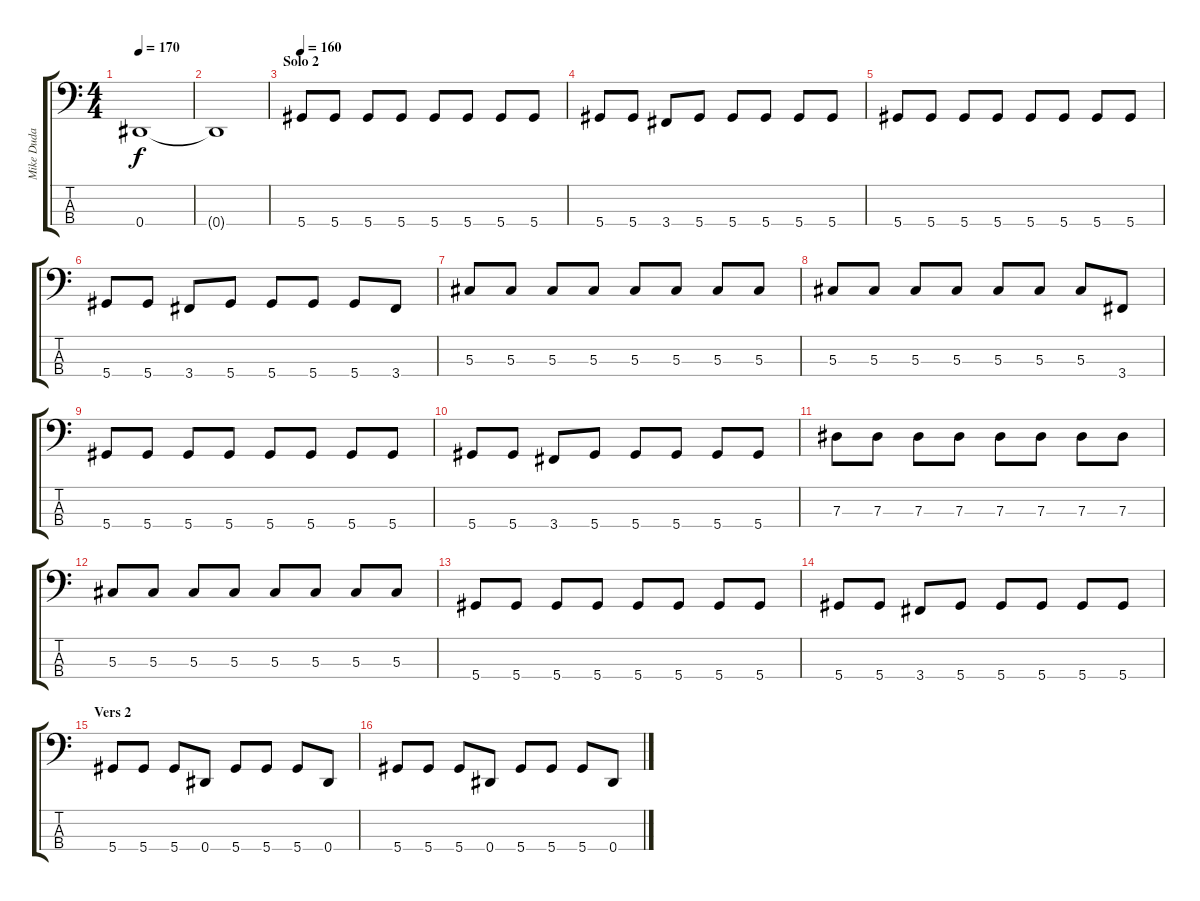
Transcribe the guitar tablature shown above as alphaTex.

\track ("Mike Duda" "Mike Duda") {instrument electricbasspick}
\staff {score tabs}
\tuning (Gb2 Db2 Ab1 Eb1) {hide}
\ts (4 4)
\tempo 170
\clef f4
\ks c
0.4.1{dy f} |
0.4{t}.1 |
\section ("" "Solo 2")
\tempo 160
5.4.8 5.4.8 5.4.8 5.4.8 5.4.8 5.4.8 5.4.8 5.4.8 |
5.4.8 5.4.8 3.4.8 5.4.8 5.4.8 5.4.8 5.4.8 5.4.8 |
5.4.8 5.4.8 5.4.8 5.4.8 5.4.8 5.4.8 5.4.8 5.4.8 |
5.4.8 5.4.8 3.4.8 5.4.8 5.4.8 5.4.8 5.4.8 3.4.8 |
5.3.8 5.3.8 5.3.8 5.3.8 5.3.8 5.3.8 5.3.8 5.3.8 |
5.3.8 5.3.8 5.3.8 5.3.8 5.3.8 5.3.8 5.3.8 3.4.8 |
5.4.8 5.4.8 5.4.8 5.4.8 5.4.8 5.4.8 5.4.8 5.4.8 |
5.4.8 5.4.8 3.4.8 5.4.8 5.4.8 5.4.8 5.4.8 5.4.8 |
7.3.8 7.3.8 7.3.8 7.3.8 7.3.8 7.3.8 7.3.8 7.3.8 |
5.3.8 5.3.8 5.3.8 5.3.8 5.3.8 5.3.8 5.3.8 5.3.8 |
5.4.8 5.4.8 5.4.8 5.4.8 5.4.8 5.4.8 5.4.8 5.4.8 |
5.4.8 5.4.8 3.4.8 5.4.8 5.4.8 5.4.8 5.4.8 5.4.8 |
\section ("" "Vers 2")
5.4.8 5.4.8 5.4.8 0.4.8 5.4.8 5.4.8 5.4.8 0.4.8 |
5.4.8 5.4.8 5.4.8 0.4.8 5.4.8 5.4.8 5.4.8 0.4.8
